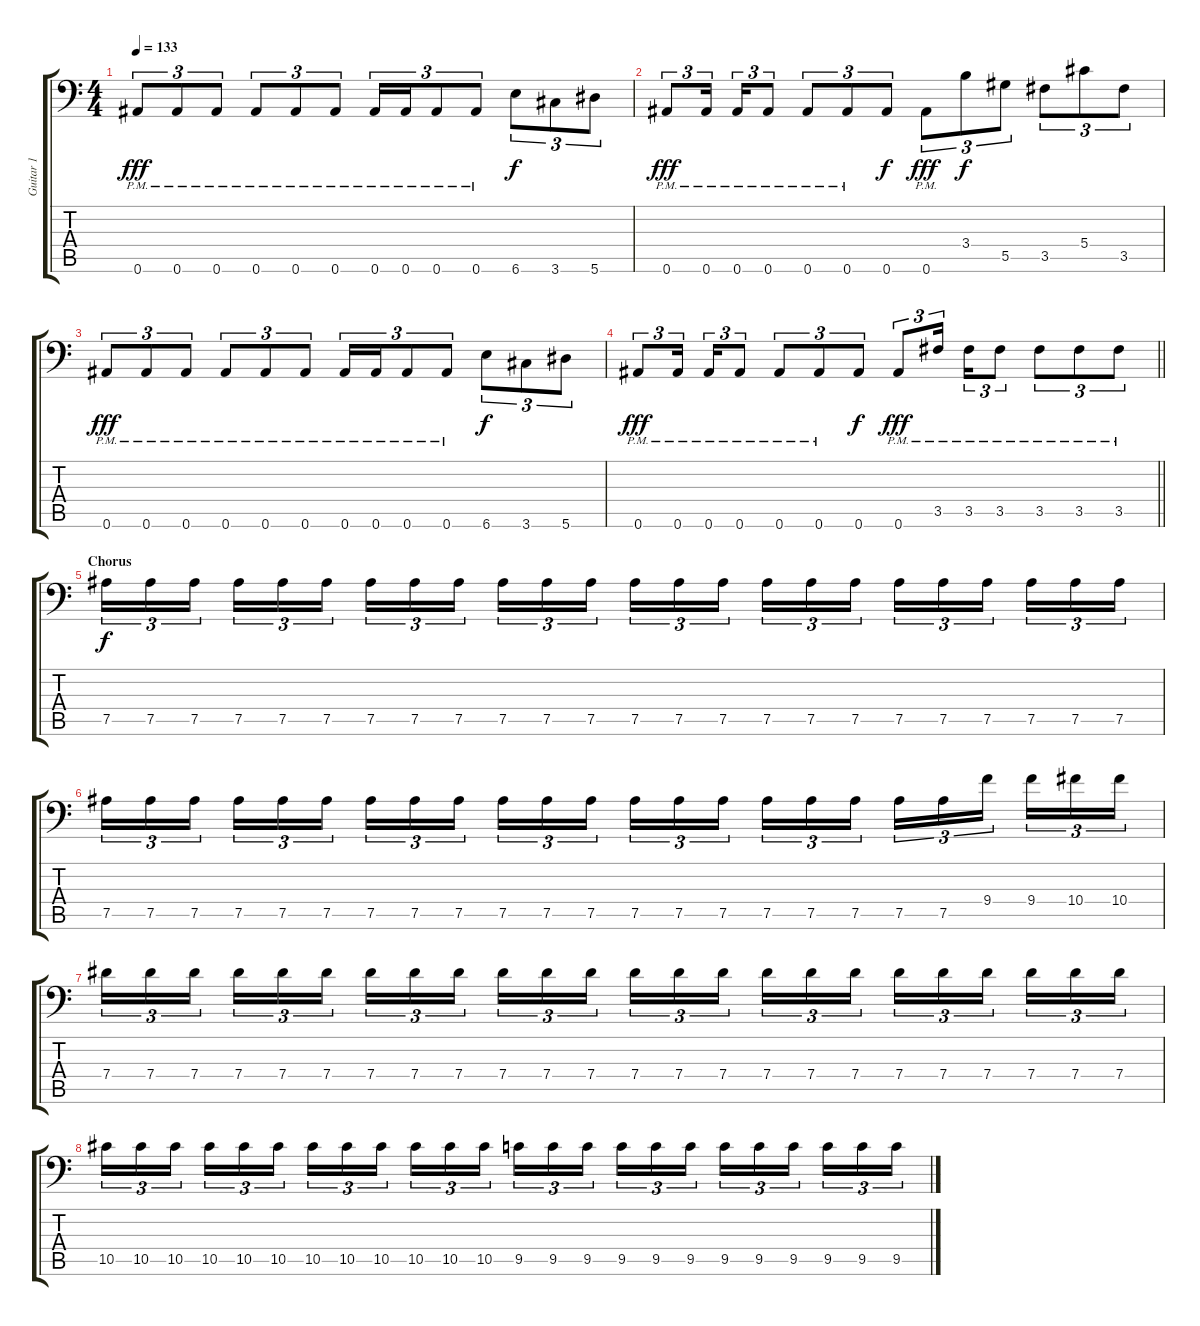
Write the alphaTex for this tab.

\track ("Guitar 1" "Guitar 1") {instrument distortionguitar}
\staff {score tabs}
\tuning (Bb3 F3 Db3 Ab2 Eb2 Bb1) {hide}
\ts (4 4)
\tempo 133
\clef f4
\ks c
0.6{pm}.8{tu (3 2) dy fff} 0.6{pm}.8{tu (3 2)} 0.6{pm}.8{tu (3 2)} 0.6{pm}.8{tu (3 2)} 0.6{pm}.8{tu (3 2)} 0.6{pm}.8{tu (3 2)} 0.6{pm}.16{tu (3 2)} 0.6{pm}.16{tu (3 2)} 0.6{pm}.8{tu (3 2)} 0.6{pm}.8{tu (3 2)} 6.6.8{tu (3 2) dy f} 3.6.8{tu (3 2)} 5.6.8{tu (3 2)} |
0.6{pm}.8{tu (3 2) dy fff} 0.6{pm}.16{tu (3 2) beam splitsecondary} 0.6{pm}.16{tu (3 2)} 0.6{pm}.8{tu (3 2)} 0.6{pm}.8{tu (3 2)} 0.6{pm}.8{tu (3 2)} 0.6.8{tu (3 2) dy f} 0.6{pm}.8{tu (3 2) dy fff} 3.4.8{tu (3 2) dy f} 5.5.8{tu (3 2)} 3.5.8{tu (3 2)} 5.4.8{tu (3 2)} 3.5.8{tu (3 2)} |
0.6{pm}.8{tu (3 2) dy fff} 0.6{pm}.8{tu (3 2)} 0.6{pm}.8{tu (3 2)} 0.6{pm}.8{tu (3 2)} 0.6{pm}.8{tu (3 2)} 0.6{pm}.8{tu (3 2)} 0.6{pm}.16{tu (3 2)} 0.6{pm}.16{tu (3 2)} 0.6{pm}.8{tu (3 2)} 0.6{pm}.8{tu (3 2)} 6.6.8{tu (3 2) dy f} 3.6.8{tu (3 2)} 5.6.8{tu (3 2)} |
\barLineRight lightlight
0.6{pm}.8{tu (3 2) dy fff} 0.6{pm}.16{tu (3 2) beam splitsecondary} 0.6{pm}.16{tu (3 2)} 0.6{pm}.8{tu (3 2)} 0.6{pm}.8{tu (3 2)} 0.6{pm}.8{tu (3 2)} 0.6.8{tu (3 2) dy f} 0.6{pm}.8{tu (3 2) dy fff} 3.5{pm}.16{tu (3 2) beam splitsecondary} 3.5{pm}.16{tu (3 2)} 3.5{pm}.8{tu (3 2)} 3.5{pm}.8{tu (3 2)} 3.5{pm}.8{tu (3 2)} 3.5{pm}.8{tu (3 2)} |
\section ("" "Chorus")
7.5.16{tu (3 2) dy f} 7.5.16{tu (3 2)} 7.5.16{tu (3 2) beam splitsecondary} 7.5.16{tu (3 2)} 7.5.16{tu (3 2)} 7.5.16{tu (3 2)} 7.5.16{tu (3 2)} 7.5.16{tu (3 2)} 7.5.16{tu (3 2) beam splitsecondary} 7.5.16{tu (3 2)} 7.5.16{tu (3 2)} 7.5.16{tu (3 2)} 7.5.16{tu (3 2)} 7.5.16{tu (3 2)} 7.5.16{tu (3 2) beam splitsecondary} 7.5.16{tu (3 2)} 7.5.16{tu (3 2)} 7.5.16{tu (3 2)} 7.5.16{tu (3 2)} 7.5.16{tu (3 2)} 7.5.16{tu (3 2) beam splitsecondary} 7.5.16{tu (3 2)} 7.5.16{tu (3 2)} 7.5.16{tu (3 2)} |
7.5.16{tu (3 2)} 7.5.16{tu (3 2)} 7.5.16{tu (3 2) beam splitsecondary} 7.5.16{tu (3 2)} 7.5.16{tu (3 2)} 7.5.16{tu (3 2)} 7.5.16{tu (3 2)} 7.5.16{tu (3 2)} 7.5.16{tu (3 2) beam splitsecondary} 7.5.16{tu (3 2)} 7.5.16{tu (3 2)} 7.5.16{tu (3 2)} 7.5.16{tu (3 2)} 7.5.16{tu (3 2)} 7.5.16{tu (3 2) beam splitsecondary} 7.5.16{tu (3 2)} 7.5.16{tu (3 2)} 7.5.16{tu (3 2)} 7.5.16{tu (3 2)} 7.5.16{tu (3 2)} 9.4.16{tu (3 2) beam splitsecondary} 9.4.16{tu (3 2)} 10.4.16{tu (3 2)} 10.4.16{tu (3 2)} |
7.4.16{tu (3 2)} 7.4.16{tu (3 2)} 7.4.16{tu (3 2) beam splitsecondary} 7.4.16{tu (3 2)} 7.4.16{tu (3 2)} 7.4.16{tu (3 2)} 7.4.16{tu (3 2)} 7.4.16{tu (3 2)} 7.4.16{tu (3 2) beam splitsecondary} 7.4.16{tu (3 2)} 7.4.16{tu (3 2)} 7.4.16{tu (3 2)} 7.4.16{tu (3 2)} 7.4.16{tu (3 2)} 7.4.16{tu (3 2) beam splitsecondary} 7.4.16{tu (3 2)} 7.4.16{tu (3 2)} 7.4.16{tu (3 2)} 7.4.16{tu (3 2)} 7.4.16{tu (3 2)} 7.4.16{tu (3 2) beam splitsecondary} 7.4.16{tu (3 2)} 7.4.16{tu (3 2)} 7.4.16{tu (3 2)} |
10.5.16{tu (3 2)} 10.5.16{tu (3 2)} 10.5.16{tu (3 2) beam splitsecondary} 10.5.16{tu (3 2)} 10.5.16{tu (3 2)} 10.5.16{tu (3 2)} 10.5.16{tu (3 2)} 10.5.16{tu (3 2)} 10.5.16{tu (3 2) beam splitsecondary} 10.5.16{tu (3 2)} 10.5.16{tu (3 2)} 10.5.16{tu (3 2)} 9.5.16{tu (3 2)} 9.5.16{tu (3 2)} 9.5.16{tu (3 2) beam splitsecondary} 9.5.16{tu (3 2)} 9.5.16{tu (3 2)} 9.5.16{tu (3 2)} 9.5.16{tu (3 2)} 9.5.16{tu (3 2)} 9.5.16{tu (3 2) beam splitsecondary} 9.5.16{tu (3 2)} 9.5.16{tu (3 2)} 9.5.16{tu (3 2)}
